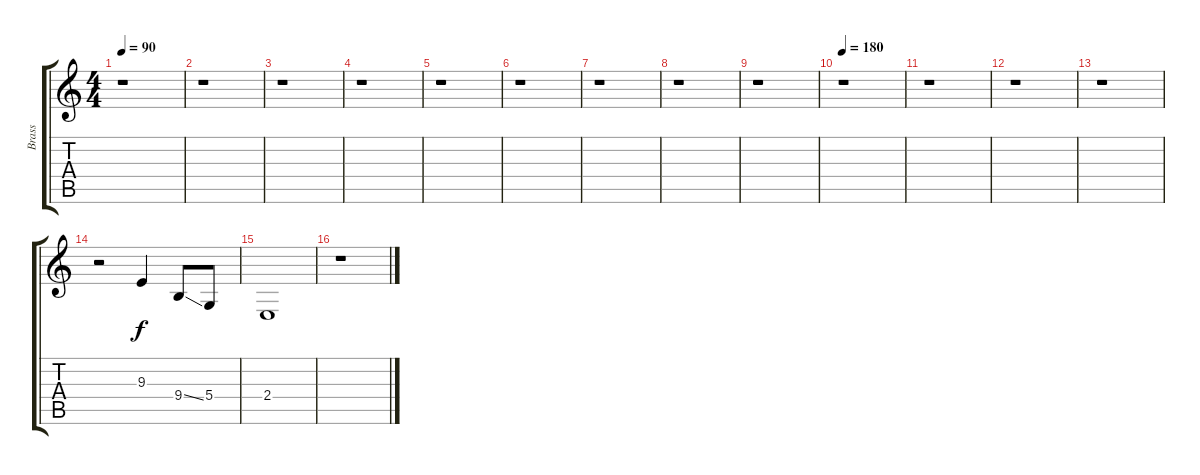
\track ("Brass" "Brass") {instrument brasssection}
\staff {score tabs}
\tuning (E4 B3 G3 D3 A2 E2) {hide}
\ts (4 4)
\tempo 90
\clef g2
\ks c
r.1{dy f} |
r.1 |
r.1 |
r.1 |
r.1 |
r.1 |
r.1 |
r.1 |
r.1 |
\tempo 180
r.1 |
r.1 |
r.1 |
r.1 |
r.2 9.3.4 9.4{ss}.8 5.4.8 |
2.4.1 |
r.1
